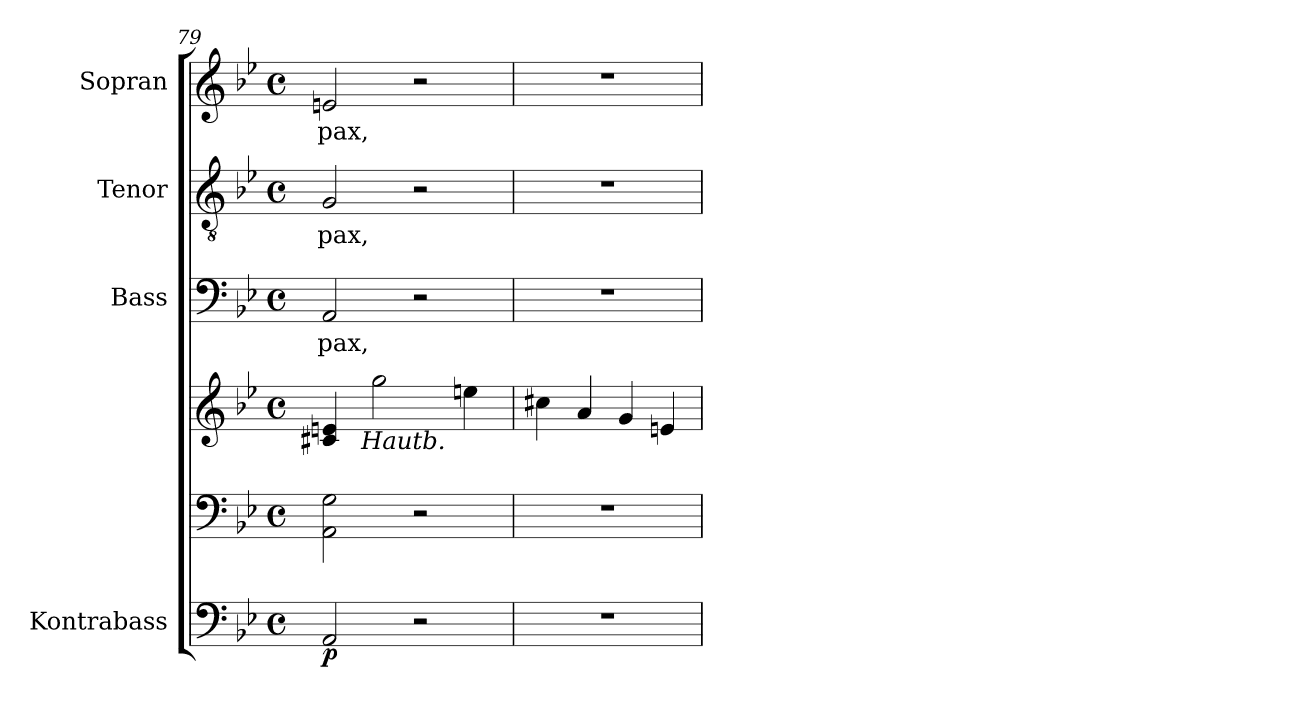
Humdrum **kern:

**kern	**dynam	**kern	**kern	**kern	**text	**kern	**text	**kern	**text
*part5	*part5	*part4	*part4	*part3	*part3	*part2	*part2	*part1	*part1
*staff6	*staff6	*staff5	*staff4	*staff3	*staff3	*staff2	*staff2	*staff1	*staff1
*I"Kontrabass	*	*	*	*I"Bass	*	*I"Tenor	*	*I"Sopran	*
*I'Kb.	*	*	*	*I'B.	*	*I'T.	*	*I'S.	*
*clefF4	*	*clefF4	*clefG2	*clefF4	*	*clefGv2	*	*clefG2	*
*ITrd7c12	*	*	*	*	*	*	*	*	*
*k[b-e-]	*	*k[b-e-]	*k[b-e-]	*k[b-e-]	*	*k[b-e-]	*	*k[b-e-]	*
*B-:	*	*B-:	*B-:	*B-:	*	*B-:	*	*B-:	*
*M4/4	*	*M4/4	*M4/4	*M4/4	*	*M4/4	*	*M4/4	*
*met(c)	*	*met(c)	*met(c)	*met(c)	*	*met(c)	*	*met(c)	*
=79	=79	=79	=79	=79	=79	=79	=79	=79	=79
!	!LO:DY:b	!	!	!	!LO:LY:b	!	!LO:LY:b	!	!LO:LY:b
*	*	*	*^	*	*	*	*	*	*
2AAA/	p	2AA\ 2G\	4c#X/ 4en/	8..ryy	2AA/	pax,	2G/	pax,	2en/	pax,
!	!	!	!	!LO:TX:b:i:t=Hautb.	!	!	!	!	!	!
.	.	.	.	2ryy	.	.	.	.	.	.
.	.	.	2gg\	.	.	.	.	.	.	.
2r	.	2r	.	.	2r	.	2r	.	2r	.
.	.	.	.	4ryy	.	.	.	.	.	.
.	.	.	4een\	.	.	.	.	.	.	.
.	.	.	.	32ryy	.	.	.	.	.	.
*	*	*	*v	*v	*	*	*	*	*	*
=80	=80	=80	=80	=80	=80	=80	=80	=80	=80
1r	.	1r	4cc#X\	1r	.	1r	.	1r	.
.	.	.	4a/	.	.	.	.	.	.
.	.	.	4g/	.	.	.	.	.	.
.	.	.	4en/	.	.	.	.	.	.
=	=	=	=	=	=	=	=	=	=
*-	*-	*-	*-	*-	*-	*-	*-	*-	*-
